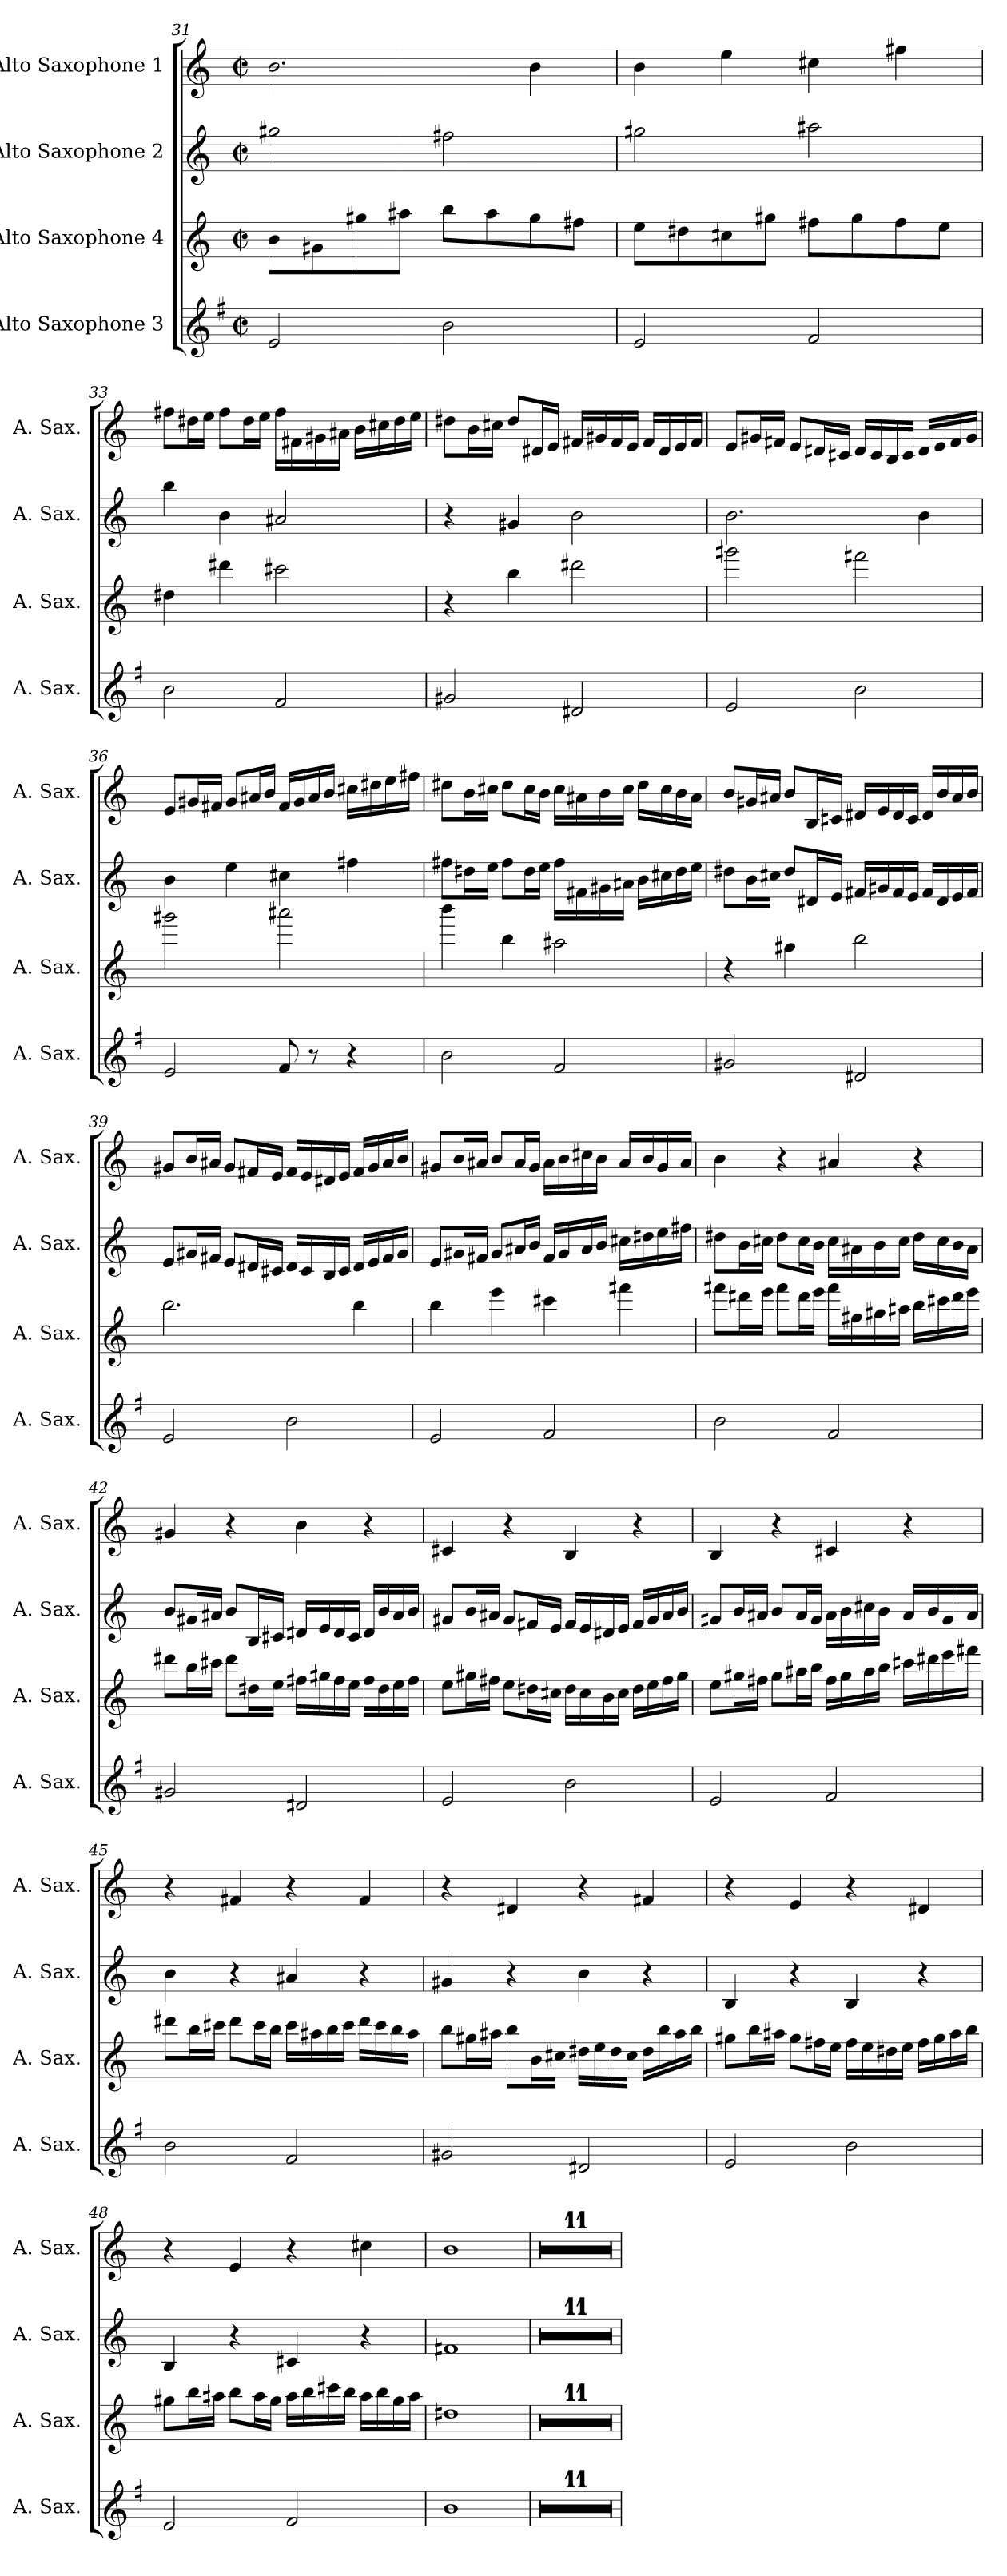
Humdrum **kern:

**kern	**kern	**kern	**kern
*part4	*part3	*part2	*part1
*staff4	*staff3	*staff2	*staff1
*I"Alto Saxophone 3	*I"Alto Saxophone 4	*I"Alto Saxophone 2	*I"Alto Saxophone 1
*I'A. Sax.	*I'A. Sax.	*I'A. Sax.	*I'A. Sax.
!!LO:LB:g=z
*clefG2	*clefG2	*clefG2	*clefG2
*ITrd5c9	*ITrd5c9	*ITrd5c9	*ITrd5c9
*k[b-e-]	*k[b-e-a-]	*k[b-e-a-]	*k[b-e-a-]
*M4/4	*M4/4	*M4/4	*M4/4
*met(c|)	*met(c|)	*met(c|)	*met(c|)
=31	=31	=31	=31
2G/	8d\L	2bn\	2.d\
.	8Bn\	.	.
.	8bn\	.	.
.	8cc#X\J	.	.
2d\	8dd\L	2an\	.
.	8cc#\	.	.
.	8b\	.	4d\
.	8an\J	.	.
=32	=32	=32	=32
2G/	8g\L	2bn\	4d\
.	8f#X\	.	.
.	8en\	.	4g\
.	8bn\J	.	.
2A/	8an\L	2cc#X\	4en\
.	8b\	.	.
.	8a\	.	4an\
.	8g\J	.	.
!!LO:LB:g=z
=33	=33	=33	=33
2d\	4f#X\	4dd\	8an\L
.	.	.	16f#X\L
.	.	.	16g\JJ
.	4ff#X\	4d\	8a\L
.	.	.	16f#\L
.	.	.	16g\JJ
2A/	2een\	2c#X/	16a\LL
.	.	.	16An\
.	.	.	16Bn\
.	.	.	16c#X\JJ
.	.	.	16d\LL
.	.	.	16en\
.	.	.	16f#\
.	.	.	16g\JJ
=34	=34	=34	=34
2Bn/	4r	4r	8f#X\L
.	.	.	16d\L
.	.	.	16en\JJ
.	4dd\	4Bn/	8f#/L
.	.	.	16F#X/L
.	.	.	16G/JJ
2F#X/	2ff#X\	2d\	16An/LL
.	.	.	16Bn/
.	.	.	16A/
.	.	.	16G/JJ
.	.	.	16A/LL
.	.	.	16F#/
.	.	.	16G/
.	.	.	16A/JJ
!!LO:PB:g=z
=35	=35	=35	=35
2G/	2bbn\	2.d\	8G/L
.	.	.	16Bn/L
.	.	.	16An/JJ
.	.	.	8G/L
.	.	.	16F#X/L
.	.	.	16En/JJ
2d\	2aan\	.	16F#/LL
.	.	.	16E/
.	.	.	16D/
.	.	.	16E/JJ
.	.	4d\	16F#/LL
.	.	.	16G/
.	.	.	16A/
.	.	.	16B/JJ
=36	=36	=36	=36
2G/	2bbn\	4d\	8G/L
.	.	.	16Bn/L
.	.	.	16An/JJ
.	.	4g\	8B/L
.	.	.	16c#X/L
.	.	.	16d/JJ
8A/	2ccc#X\	4en\	16A/LL
.	.	.	16B/
8r	.	.	16c#/
.	.	.	16d/JJ
4r	.	4an\	16en\LL
.	.	.	16f#X\
.	.	.	16g\
.	.	.	16an\JJ
!!LO:LB:g=z
=37	=37	=37	=37
2d\	4ddd\	8an\L	8f#X\L
.	.	16f#X\L	16d\L
.	.	16g\JJ	16en\JJ
.	4dd\	8a\L	8f#\L
.	.	16f#\L	16e\L
.	.	16g\JJ	16d\JJ
2A/	2cc#X\	16a\LL	16e\LL
.	.	16An\	16c#X\
.	.	16Bn\	16d\
.	.	16c#X\JJ	16e\JJ
.	.	16d\LL	16f#\LL
.	.	16en\	16e\
.	.	16f#\	16d\
.	.	16g\JJ	16c#\JJ
=38	=38	=38	=38
2Bn/	4r	8f#X\L	8d/L
.	.	16d\L	16Bn/L
.	.	16en\JJ	16c#X/JJ
.	4bn\	8f#/L	8d/L
.	.	16F#X/L	16D/L
.	.	16G/JJ	16En/JJ
2F#X/	2dd\	16An/LL	16F#X/LL
.	.	16Bn/	16G/
.	.	16A/	16F#/
.	.	16G/JJ	16E/JJ
.	.	16A/LL	16F#/LL
.	.	16F#/	16d/
.	.	16G/	16c#/
.	.	16A/JJ	16d/JJ
!!LO:LB:g=z
=39	=39	=39	=39
2G/	2.dd\	8G/L	8Bn/L
.	.	16Bn/L	16d/L
.	.	16An/JJ	16c#X/JJ
.	.	8G/L	8B/L
.	.	16F#X/L	16An/L
.	.	16En/JJ	16G/JJ
2d\	.	16F#/LL	16A/LL
.	.	16E/	16G/
.	.	16D/	16F#X/
.	.	16E/JJ	16G/JJ
.	4dd\	16F#/LL	16A/LL
.	.	16G/	16B/
.	.	16A/	16c#/
.	.	16B/JJ	16d/JJ
=40	=40	=40	=40
2G/	4dd\	8G/L	8Bn/L
.	.	16Bn/L	16d/L
.	.	16An/JJ	16c#X/JJ
.	4gg\	8B/L	8d/L
.	.	16c#X/L	16c#/L
.	.	16d/JJ	16B/JJ
2A/	4een\	16A/LL	16c#\LL
.	.	16B/	16d\
.	.	16c#/	16en\
.	.	16d/JJ	16d\JJ
.	4aan\	16en\LL	16c#/LL
.	.	16f#X\	16d/
.	.	16g\	16B/
.	.	16an\JJ	16c#/JJ
!!LO:PB:g=z
=41	=41	=41	=41
2d\	8aan\L	8f#X\L	4d\
.	16ff#X\L	16d\L	.
.	16gg\JJ	16en\JJ	.
.	8aa\L	8f#\L	4r
.	16ff#\L	16e\L	.
.	16gg\JJ	16d\JJ	.
2A/	16aa\LL	16e\LL	4c#X/
.	16an\	16c#X\	.
.	16bn\	16d\	.
.	16cc#X\JJ	16e\JJ	.
.	16dd\LL	16f#\LL	4r
.	16een\	16e\	.
.	16ff#\	16d\	.
.	16gg\JJ	16c#\JJ	.
=42	=42	=42	=42
2Bn/	8ff#X\L	8d/L	4Bn/
.	16dd\L	16Bn/L	.
.	16een\JJ	16c#X/JJ	.
.	8ff#\L	8d/L	4r
.	16f#X\L	16D/L	.
.	16g\JJ	16En/JJ	.
2F#X/	16an\LL	16F#X/LL	4d\
.	16bn\	16G/	.
.	16a\	16F#/	.
.	16g\JJ	16E/JJ	.
.	16a\LL	16F#/LL	4r
.	16f#\	16d/	.
.	16g\	16c#/	.
.	16a\JJ	16d/JJ	.
!!LO:LB:g=z
=43	=43	=43	=43
2G/	8g\L	8Bn/L	4En/
.	16bn\L	16d/L	.
.	16an\JJ	16c#X/JJ	.
.	8g\L	8B/L	4r
.	16f#X\L	16An/L	.
.	16en\JJ	16G/JJ	.
2d\	16f#\LL	16A/LL	4D/
.	16e\	16G/	.
.	16d\	16F#X/	.
.	16e\JJ	16G/JJ	.
.	16f#\LL	16A/LL	4r
.	16g\	16B/	.
.	16a\	16c#/	.
.	16b\JJ	16d/JJ	.
=44	=44	=44	=44
2G/	8g\L	8Bn/L	4D/
.	16bn\L	16d/L	.
.	16an\JJ	16c#X/JJ	.
.	8b\L	8d/L	4r
.	16cc#X\L	16c#/L	.
.	16dd\JJ	16B/JJ	.
2A/	16a\LL	16c#\LL	4En/
.	16b\	16d\	.
.	16cc#\	16en\	.
.	16dd\JJ	16d\JJ	.
.	16een\LL	16c#/LL	4r
.	16ff#X\	16d/	.
.	16gg\	16B/	.
.	16aan\JJ	16c#/JJ	.
!!LO:LB:g=z
=45	=45	=45	=45
2d\	8ff#X\L	4d\	4r
.	16dd\L	.	.
.	16een\JJ	.	.
.	8ff#\L	4r	4An/
.	16ee\L	.	.
.	16dd\JJ	.	.
2A/	16ee\LL	4c#X/	4r
.	16cc#X\	.	.
.	16dd\	.	.
.	16ee\JJ	.	.
.	16ff#\LL	4r	4A/
.	16ee\	.	.
.	16dd\	.	.
.	16cc#\JJ	.	.
=46	=46	=46	=46
2Bn/	8dd\L	4Bn/	4r
.	16bn\L	.	.
.	16cc#X\JJ	.	.
.	8dd\L	4r	4F#X/
.	16d\L	.	.
.	16en\JJ	.	.
2F#X/	16f#X\LL	4d\	4r
.	16g\	.	.
.	16f#\	.	.
.	16e\JJ	.	.
.	16f#\LL	4r	4An/
.	16dd\	.	.
.	16cc#\	.	.
.	16dd\JJ	.	.
!!LO:PB:g=z
=47	=47	=47	=47
2G/	8bn\L	4D/	4r
.	16dd\L	.	.
.	16cc#X\JJ	.	.
.	8b\L	4r	4G/
.	16an\L	.	.
.	16g\JJ	.	.
2d\	16a\LL	4D/	4r
.	16g\	.	.
.	16f#X\	.	.
.	16g\JJ	.	.
.	16a\LL	4r	4F#X/
.	16b\	.	.
.	16cc#\	.	.
.	16dd\JJ	.	.
=48	=48	=48	=48
2G/	8bn\L	4D/	4r
.	16dd\L	.	.
.	16cc#X\JJ	.	.
.	8dd\L	4r	4G/
.	16cc#\L	.	.
.	16b\JJ	.	.
2A/	16cc#\LL	4En/	4r
.	16dd\	.	.
.	16een\	.	.
.	16dd\JJ	.	.
.	16cc#\LL	4r	4en\
.	16dd\	.	.
.	16b\	.	.
.	16cc#\JJ	.	.
=49	=49	=49	=49
1d	1f#X	1An	1d
=50	=50	=50	=50
1r	1r	1r	1r
!!LO:LB:g=z
=51	=51	=51	=51
1r	1r	1r	1r
=52	=52	=52	=52
1r	1r	1r	1r
=53	=53	=53	=53
1r	1r	1r	1r
=54	=54	=54	=54
1r	1r	1r	1r
=55	=55	=55	=55
1r	1r	1r	1r
=56	=56	=56	=56
1r	1r	1r	1r
=57	=57	=57	=57
1r	1r	1r	1r
=58	=58	=58	=58
1r	1r	1r	1r
=59	=59	=59	=59
1r	1r	1r	1r
=60	=60	=60	=60
1r	1r	1r	1r
=	=	=	=
*-	*-	*-	*-
